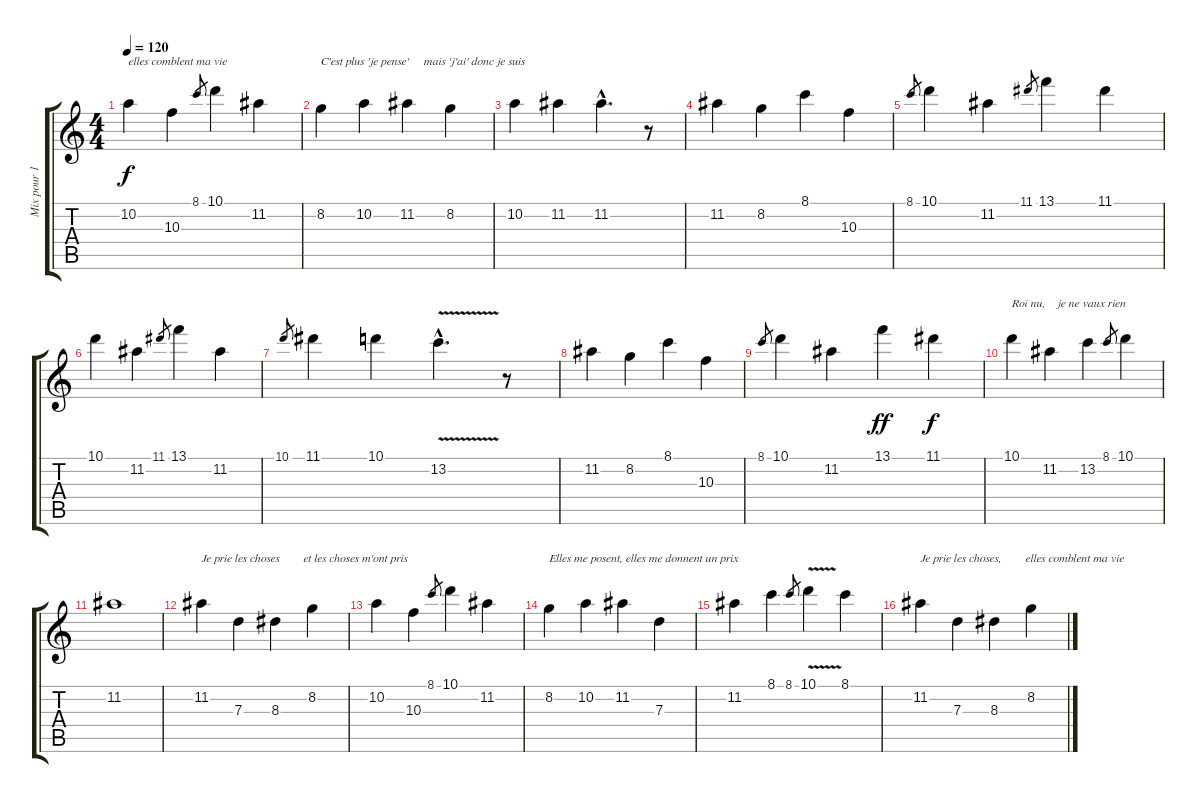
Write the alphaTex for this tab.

\track ("Mix pour 1 guitare par julien elkoubi" "Mix pour 1") {instrument electricguitarmuted}
\staff {score tabs}
\tuning (E4 B3 G3 D3 A2 E2) {hide}
\ts (4 4)
\tempo 120
\clef g2
\ks c
10.2.4{txt "elles comblent ma vie" dy f} 10.3.4 8.1.8{gr} 10.1.4 11.2.4 |
8.2.4{txt "C'est plus 'je pense'     mais 'j'ai' donc je suis"} 10.2.4 11.2.4 8.2.4 |
10.2.4 11.2.4 11.2{hac}.4{d} r.8 |
11.2.4{txt ""} 8.2.4 8.1.4 10.3.4 |
8.1.8{gr} 10.1.4 11.2.4 11.1.8{gr} 13.1.4 11.1.4 |
10.1.4{txt ""} 11.2.4 11.1.8{gr} 13.1.4 11.2.4 |
10.1.8{gr} 11.1.4 10.1.4 13.2{v hac}.4{d} r.8 |
11.2.4{txt ""} 8.2.4 8.1.4 10.3.4 |
8.1.8{gr} 10.1.4 11.2.4 13.1.4{dy ff} 11.1.4{txt "     " dy f} |
10.1.4{txt "Roi nu,    je ne vaux rien"} 11.2.4 13.2.4 8.1.8{gr} 10.1.4 |
11.2.1 |
11.2.4{txt "Je prie les choses        et les choses m'ont pris"} 7.3.4 8.3.4 8.2.4 |
10.2.4 10.3.4 8.1.8{gr} 10.1.4 11.2.4 |
8.2.4{txt "Elles me posent, elles me donnent un prix"} 10.2.4 11.2.4 7.3.4 |
11.2.4 8.1.4 8.1.8{gr} 10.1{v}.4 8.1.4 |
11.2.4{txt "Je prie les choses,        elles comblent ma vie"} 7.3.4 8.3.4 8.2.4
